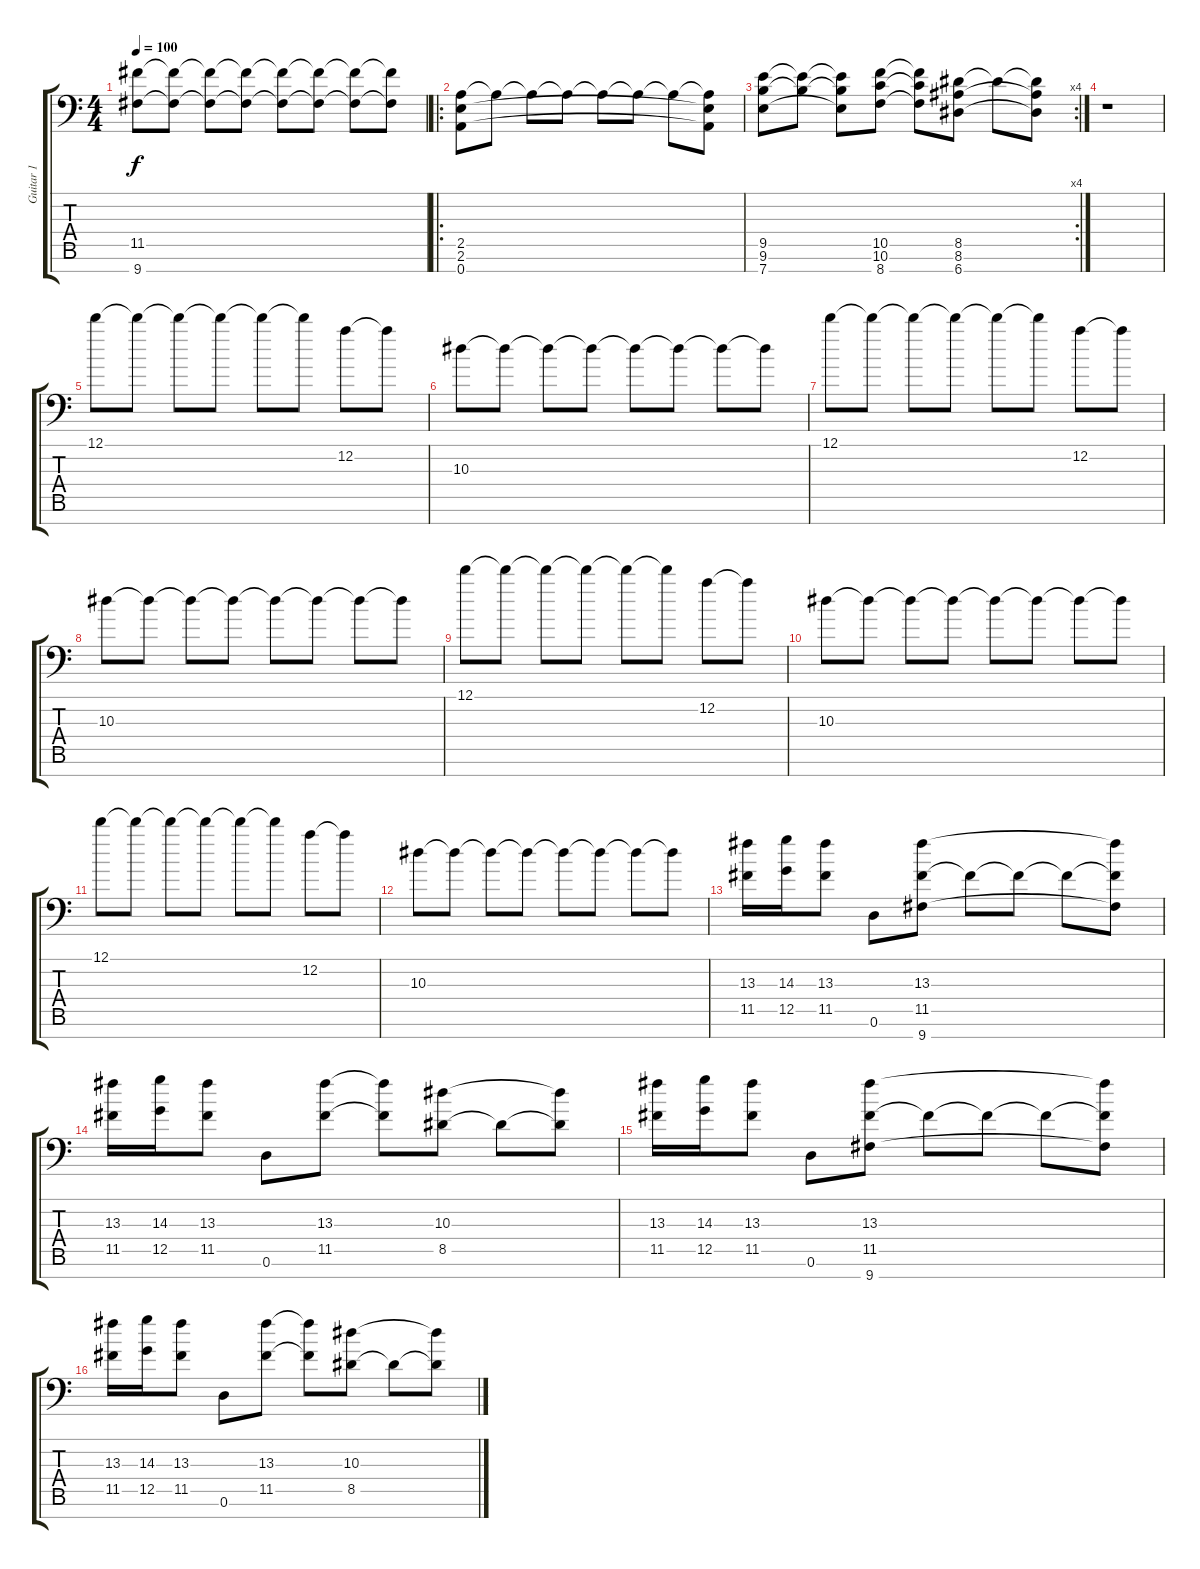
\track ("Guitar 1" "Guitar 1") {instrument distortionguitar}
\staff {score tabs}
\tuning (D4 A3 F3 C3 G2 D2 A1) {hide}
\ts (4 4)
\tempo 100
\clef f4
\ks c
(11.5{t} 9.7{t}).8{dy f} (11.5{t} 9.7{t}).8 (11.5{t} 9.7{t}).8 (11.5{t} 9.7{t}).8 (11.5{t} 9.7{t}).8 (11.5{t} 9.7{t}).8 (11.5{t} 9.7{t}).8 (11.5{t} 9.7{t}).8 |
\ro
(2.5 2.6 0.7).8 2.5{t}.8 2.5{t}.8 2.5{t}.8 2.5{t}.8 2.5{t}.8 2.5{t}.8 (2.5{t} 2.6{t} 0.7{t}).8 |
\rc 4
(9.5 9.6 7.7).8 (9.5{t} 9.6{t}).8 (9.5{t} 9.6{t} 7.7{t}).8 (10.5 10.6 8.7).8 (10.5{t} 10.6{t} 8.7{t}).8 (8.5 8.6 6.7).8 8.5{t}.8 (8.5{t} 8.6{t} 6.7{t}).8 |
r.1 |
12.1.8 12.1{t}.8 12.1{t}.8 12.1{t}.8 12.1{t}.8 12.1{t}.8 12.2.8 12.2{t}.8 |
10.3.8 10.3{t}.8 10.3{t}.8 10.3{t}.8 10.3{t}.8 10.3{t}.8 10.3{t}.8 10.3{t}.8 |
12.1.8 12.1{t}.8 12.1{t}.8 12.1{t}.8 12.1{t}.8 12.1{t}.8 12.2.8 12.2{t}.8 |
10.3.8 10.3{t}.8 10.3{t}.8 10.3{t}.8 10.3{t}.8 10.3{t}.8 10.3{t}.8 10.3{t}.8 |
12.1.8 12.1{t}.8 12.1{t}.8 12.1{t}.8 12.1{t}.8 12.1{t}.8 12.2.8 12.2{t}.8 |
10.3.8 10.3{t}.8 10.3{t}.8 10.3{t}.8 10.3{t}.8 10.3{t}.8 10.3{t}.8 10.3{t}.8 |
12.1.8 12.1{t}.8 12.1{t}.8 12.1{t}.8 12.1{t}.8 12.1{t}.8 12.2.8 12.2{t}.8 |
10.3.8 10.3{t}.8 10.3{t}.8 10.3{t}.8 10.3{t}.8 10.3{t}.8 10.3{t}.8 10.3{t}.8 |
(13.3 11.5).16 (14.3 12.5).16 (13.3 11.5).8 0.6.8 (13.3 11.5 9.7).8 11.5{t}.8 11.5{t}.8 11.5{t}.8 (13.3{t} 11.5{t} 9.7{t}).8 |
(13.3 11.5).16 (14.3 12.5).16 (13.3 11.5).8 0.6.8 (13.3 11.5).8 (13.3{t} 11.5{t}).8 (10.3 8.5).8 8.5{t}.8 (10.3{t} 8.5{t}).8 |
(13.3 11.5).16 (14.3 12.5).16 (13.3 11.5).8 0.6.8 (13.3 11.5 9.7).8 11.5{t}.8 11.5{t}.8 11.5{t}.8 (13.3{t} 11.5{t} 9.7{t}).8 |
(13.3 11.5).16 (14.3 12.5).16 (13.3 11.5).8 0.6.8 (13.3 11.5).8 (13.3{t} 11.5{t}).8 (10.3 8.5).8 8.5{t}.8 (10.3{t} 8.5{t}).8
